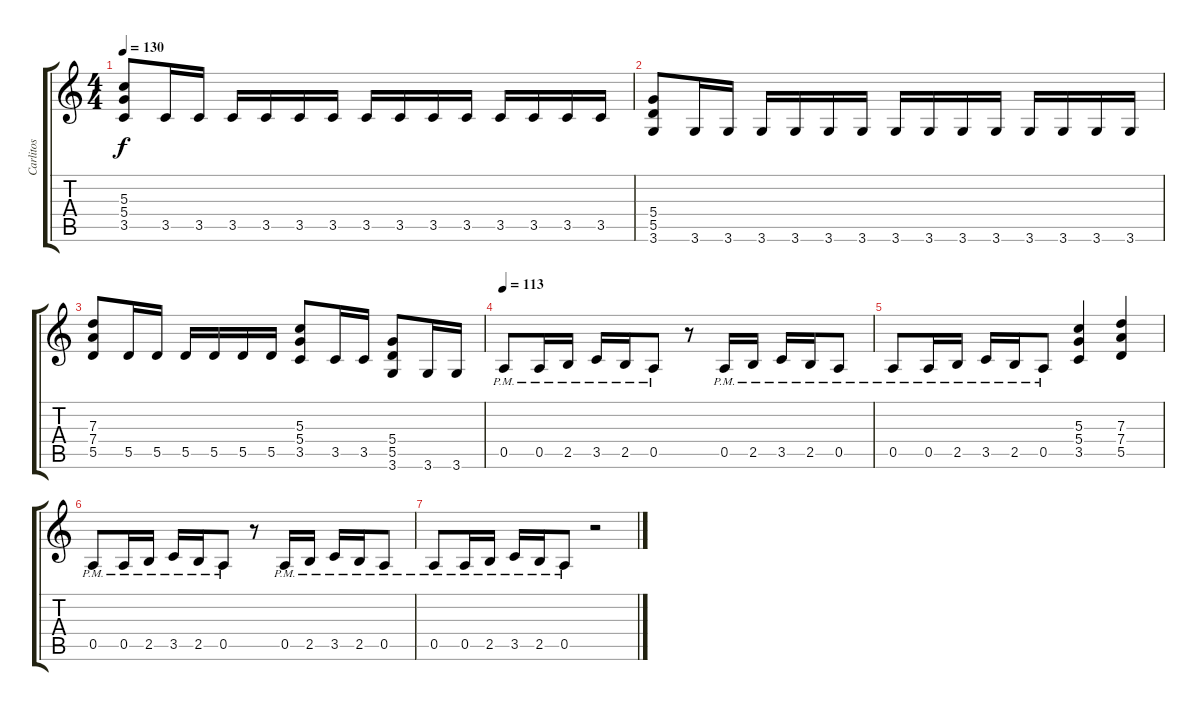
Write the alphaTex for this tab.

\track ("Carlitos" "Carlitos") {instrument distortionguitar}
\staff {score tabs}
\tuning (E4 B3 G3 D3 A2 E2) {hide}
\ts (4 4)
\tempo 130
\clef g2
\ks c
(5.3 5.4 3.5).8{dy f} 3.5.16 3.5.16 3.5.16 3.5.16 3.5.16 3.5.16 3.5.16 3.5.16 3.5.16 3.5.16 3.5.16 3.5.16 3.5.16 3.5.16 |
(5.4 5.5 3.6).8 3.6.16 3.6.16 3.6.16 3.6.16 3.6.16 3.6.16 3.6.16 3.6.16 3.6.16 3.6.16 3.6.16 3.6.16 3.6.16 3.6.16 |
(7.3 7.4 5.5).8 5.5.16 5.5.16 5.5.16 5.5.16 5.5.16 5.5.16 (5.3 5.4 3.5).8 3.5.16 3.5.16 (5.4 5.5 3.6).8 3.6.16 3.6.16 |
\tempo 113
0.5{pm}.8 0.5{pm}.16 2.5{pm}.16 3.5{pm}.16 2.5{pm}.16 0.5{pm}.8 r.8 0.5{pm}.16 2.5{pm}.16 3.5{pm}.16 2.5{pm}.16 0.5{pm}.8 |
0.5{pm}.8 0.5{pm}.16 2.5{pm}.16 3.5{pm}.16 2.5{pm}.16 0.5{pm}.8 (5.3 5.4 3.5).4 (7.3 7.4 5.5).4 |
0.5{pm}.8 0.5{pm}.16 2.5{pm}.16 3.5{pm}.16 2.5{pm}.16 0.5{pm}.8 r.8 0.5{pm}.16 2.5{pm}.16 3.5{pm}.16 2.5{pm}.16 0.5{pm}.8 |
0.5{pm}.8 0.5{pm}.16 2.5{pm}.16 3.5{pm}.16 2.5{pm}.16 0.5{pm}.8 r.2
